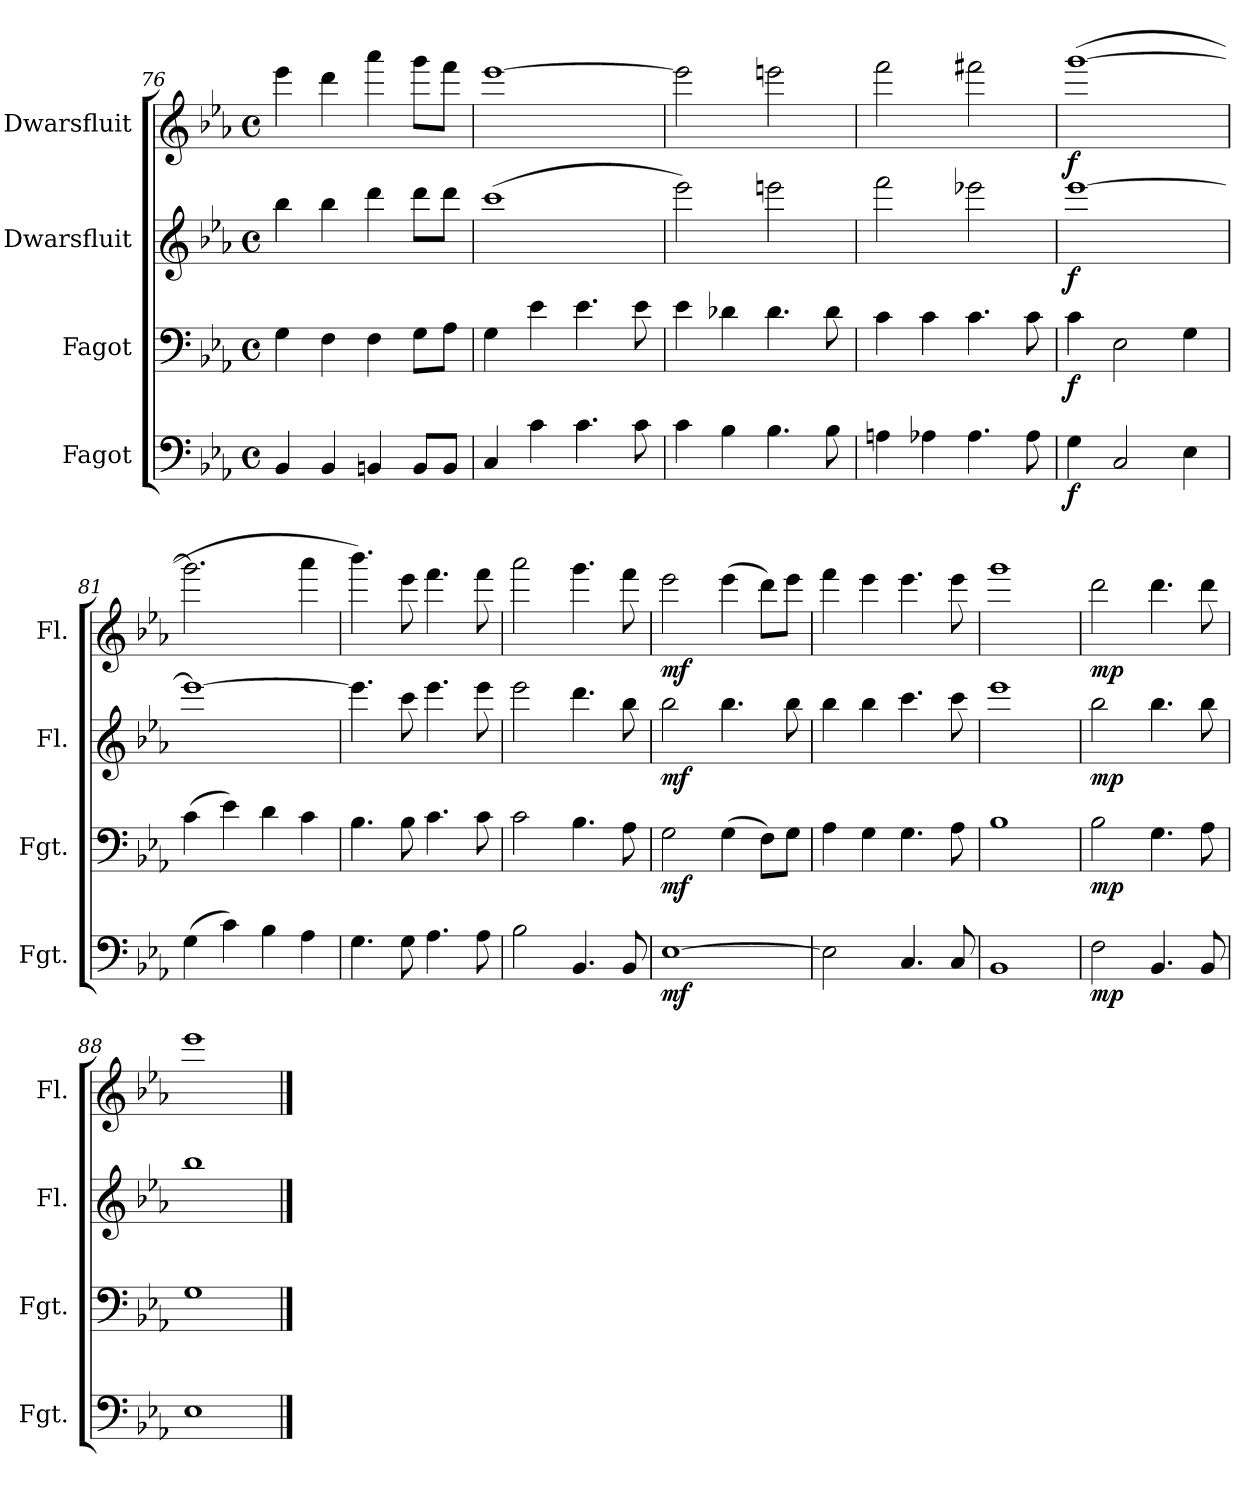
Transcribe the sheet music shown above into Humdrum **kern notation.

**kern	**dynam	**kern	**dynam	**kern	**dynam	**kern	**dynam
*part4	*part4	*part3	*part3	*part2	*part2	*part1	*part1
*staff4	*staff4	*staff3	*staff3	*staff2	*staff2	*staff1	*staff1
*I"Fagot	*	*I"Fagot	*	*I"Dwarsfluit	*	*I"Dwarsfluit	*
*I'Fgt.	*	*I'Fgt.	*	*I'Fl.	*	*I'Fl.	*
!!LO:LB:g=z
*clefF4	*	*clefF4	*	*clefG2	*	*clefG2	*
*k[b-e-a-]	*	*k[b-e-a-]	*	*k[b-e-a-]	*	*k[b-e-a-]	*
*M4/4	*	*M4/4	*	*M4/4	*	*M4/4	*
*met(c)	*	*met(c)	*	*met(c)	*	*met(c)	*
=76	=76	=76	=76	=76	=76	=76	=76
4BB-/	.	4G\	.	4bb-\	.	4eee-\	.
4BB-/	.	4F\	.	4bb-\	.	4ddd\	.
4BBn/	.	4F\	.	4ddd\	.	4aaa-\	.
8BB/L	.	8G\L	.	8ddd\L	.	8ggg\L	.
8BB/J	.	8A-\J	.	8ddd\J	.	8fff\J	.
=77	=77	=77	=77	=77	=77	=77	=77
4C/	.	4G\	.	(1ccc	.	[1eee-	.
4c\	.	4e-\	.	.	.	.	.
4.c\	.	4.e-\	.	.	.	.	.
8c\	.	8e-\	.	.	.	.	.
=78	=78	=78	=78	=78	=78	=78	=78
4c\	.	4e-\	.	2eee-\)	.	2eee-\]	.
4B-\	.	4d-X\	.	.	.	.	.
4.B-\	.	4.d-\	.	2eeen\	.	2eeen\	.
8B-\	.	8d-\	.	.	.	.	.
=79	=79	=79	=79	=79	=79	=79	=79
4An\	.	4c\	.	2fff\	.	2fff\	.
4A-X\	.	4c\	.	.	.	.	.
4.A-\	.	4.c\	.	2eee-X\	.	2fff#X\	.
8A-\	.	8c\	.	.	.	.	.
=80	=80	=80	=80	=80	=80	=80	=80
!	!LO:DY:b	!	!LO:DY:b	!	!LO:DY:b	!	!LO:DY:b
4G\	f	4c\	f	[1eee-	f	([1ggg	f
2C/	.	2E-\	.	.	.	.	.
4E-\	.	4G\	.	.	.	.	.
=81	=81	=81	=81	=81	=81	=81	=81
(4G\	.	(4c\	.	1eee-_	.	2.ggg\]	.
4c\)	.	4e-\)	.	.	.	.	.
4B-\	.	4d\	.	.	.	.	.
4A-\	.	4c\	.	.	.	4aaa-\	.
!!LO:LB:g=z
=82	=82	=82	=82	=82	=82	=82	=82
4.G\	.	4.B-\	.	4.eee-\]	.	4.bbb-\)	.
8G\	.	8B-\	.	8ccc\	.	8eee-\	.
4.A-\	.	4.c\	.	4.eee-\	.	4.fff\	.
8A-\	.	8c\	.	8eee-\	.	8fff\	.
=83	=83	=83	=83	=83	=83	=83	=83
2B-\	.	2c\	.	2eee-\	.	2aaa-\	.
4.BB-/	.	4.B-\	.	4.ddd\	.	4.ggg\	.
8BB-/	.	8A-\	.	8bb-\	.	8fff\	.
=84	=84	=84	=84	=84	=84	=84	=84
!	!LO:DY:b	!	!LO:DY:b	!	!LO:DY:b	!	!LO:DY:b
[1E-	mf	2G\	mf	2bb-\	mf	2eee-\	mf
.	.	(4G\	.	4.bb-\	.	(4eee-\	.
.	.	8F\L)	.	.	.	8ddd\L)	.
.	.	8G\J	.	8bb-\	.	8eee-\J	.
=85	=85	=85	=85	=85	=85	=85	=85
2E-\]	.	4A-\	.	4bb-\	.	4fff\	.
.	.	4G\	.	4bb-\	.	4eee-\	.
4.C/	.	4.G\	.	4.ccc\	.	4.eee-\	.
8C/	.	8A-\	.	8ccc\	.	8eee-\	.
=86	=86	=86	=86	=86	=86	=86	=86
1BB-	.	1B-	.	1eee-	.	1ggg	.
=87	=87	=87	=87	=87	=87	=87	=87
*	*	*	*	*	*	*MM80	*
!	!LO:DY:b	!	!LO:DY:b	!	!LO:DY:b	!	!LO:DY:b
2F\	mp	2B-\	mp	2bb-\	mp	2ddd\	mp
4.BB-/	.	4.G\	.	4.bb-\	.	4.ddd\	.
8BB-/	.	8A-\	.	8bb-\	.	8ddd\	.
=88	=88	=88	=88	=88	=88	=88	=88
1E-	.	1G	.	1bb-	.	1eee-	.
==	==	==	==	==	==	==	==
*-	*-	*-	*-	*-	*-	*-	*-
